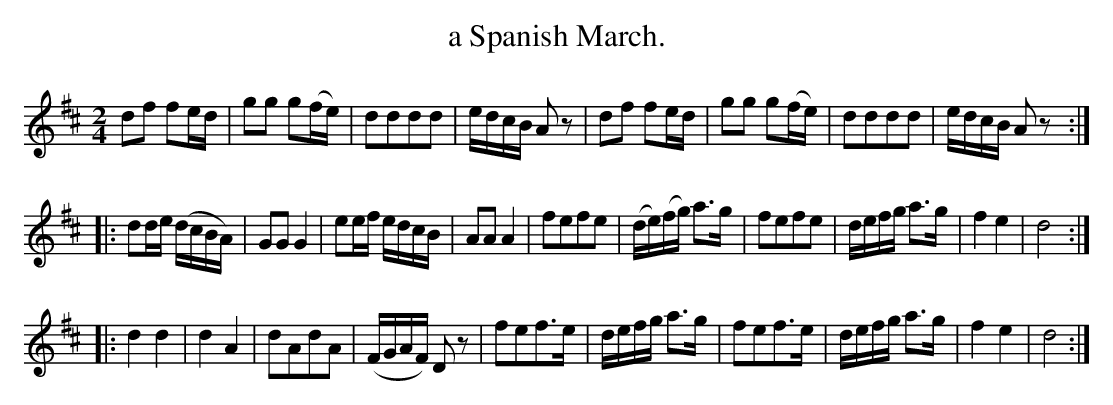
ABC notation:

X:1
T:a Spanish March.
M:2/4
L:1/8
K:D
df fe/d/|gg g(f/e/)|dddd|e/d/c/B/ Az |\
df fe/d/|gg g(f/e/)|dddd|e/d/c/B/ Az::
dd/e/ (d/c/B/A/)|GG G2|\
ee/f/  e/d/c/B/ |AA A2|\
fefe |(d/e/)(f/g/) a>g|\
fefe | d/e/f/g/    a>g|f2e2|d4::
d2d2|d2A2|dAdA|(F/G/A/F/) Dz|\
fef>e| d/e/f/g/    a>g|\
fef>e| d/e/f/g/    a>g|f2e2|d4:|
